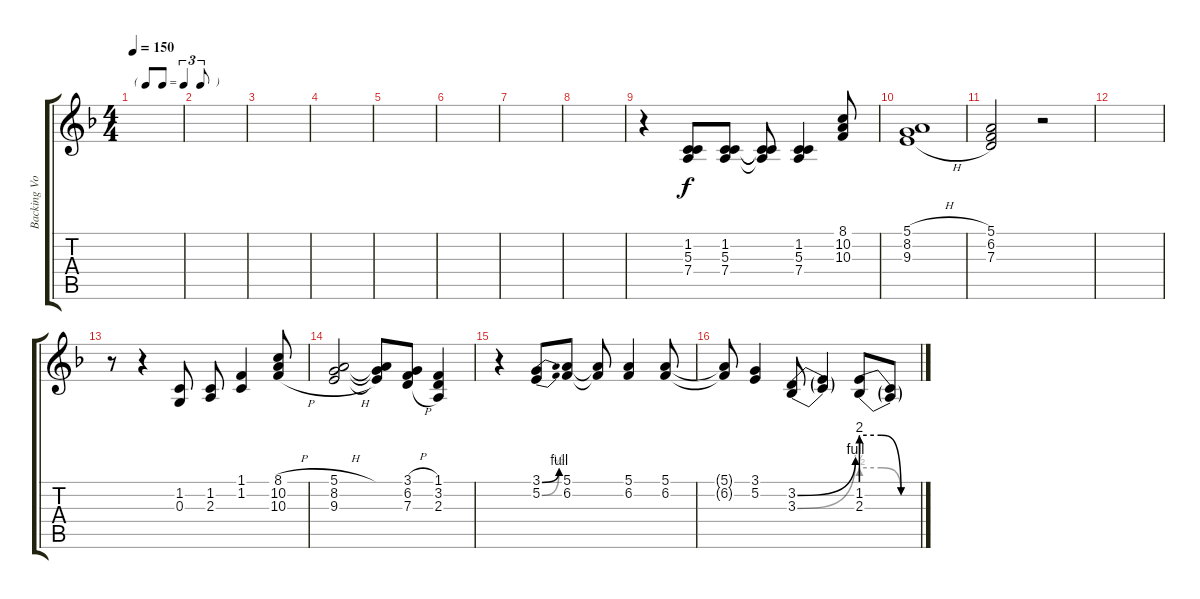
\track ("Backing Vocals" "Backing Vo") {instrument choiraahs}
\staff {score tabs}
\tuning (E4 B3 G3 D3 A2 E2) {hide}
\ts (4 4)
\tf triplet8th
\tempo 150
\clef g2
\ks f
|
|
|
|
|
|
|
|
r.4 (1.2 5.3 7.4).8 (1.2 5.3 7.4).8 (1.2{t} 5.3{t} 7.4{t}).8 (1.2 5.3 7.4).4 (8.1 10.2 10.3).8 |
(5.1{h} 8.2{h} 9.3{h}).1 |
(5.1 6.2 7.3).2 r.2 |
|
r.8 r.4 (1.2 0.3).8 (1.2 2.3).8 (1.1 1.2).4 (8.1{h} 10.2{h} 10.3{h}).8 |
(5.1{h} 8.2{h} 9.3{h}).2 (5.1{t} 8.2{t} 9.3{t}).8 (3.1{h} 6.2{h} 7.3{h}).8 (1.1 3.2 2.3).4 |
r.4 (3.1{be (bend 0 0 60 4)} 5.2{be (bend 0 0 60 2)}).8 (5.1 6.2).8 (5.1{t} 6.2{t}).8 (5.1 6.2).4 (5.1 6.2).8 |
(5.1{t} 6.2{t}).8 (3.1 5.2).4 (3.2{be (bend 0 0 60 4)} 3.3{be (bend 0 0 60 4)}).8 (3.2{t} 3.3{t}).4 (1.2{be (custom 0 8 20 8 40 0 60 0)} 2.3{be (custom 0 2 20 2 40 0 60 0)}).8 (1.2{t} 2.3{t}).8
